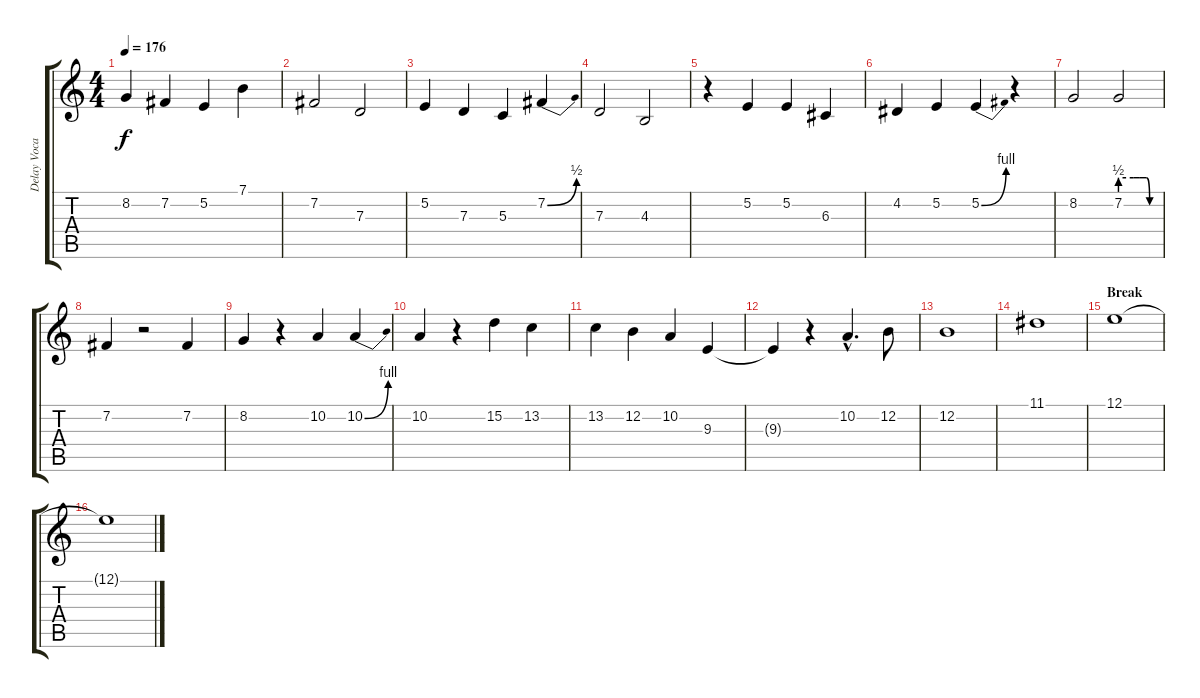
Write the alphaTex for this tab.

\track ("Delay Vocals" "Delay Voca") {instrument pad8sweep}
\staff {score tabs}
\tuning (E4 B3 G3 D3 A2 E2) {hide}
\ts (4 4)
\tempo 176
\clef g2
\ks c
8.2.4{dy f} 7.2.4 5.2.4 7.1.4 |
7.2.2 7.3.2 |
5.2.4 7.3.4 5.3.4 7.2{be (bend 0 0 60 2)}.4 |
7.3.2 4.3.2 |
r.4 5.2.4 5.2.4 6.3.4 |
4.2.4 5.2.4 5.2{be (bend 0 0 60 4)}.4 r.4 |
8.2.2 7.2{be (custom 0 2 20 2 30 2 40 2 45 0 60 0)}.2 |
7.2.4 r.2 7.2.4 |
8.2.4 r.4 10.2.4 10.2{be (bend 0 0 60 4)}.4 |
10.2.4 r.4 15.2.4 13.2.4 |
13.2.4 12.2.4 10.2.4 9.3.4 |
9.3{t}.4 r.4 10.2{hac}.4{d} 12.2.8 |
12.2.1 |
11.1.1 |
\section ("" "Break")
12.1.1{volume 0} |
12.1{t}.1
